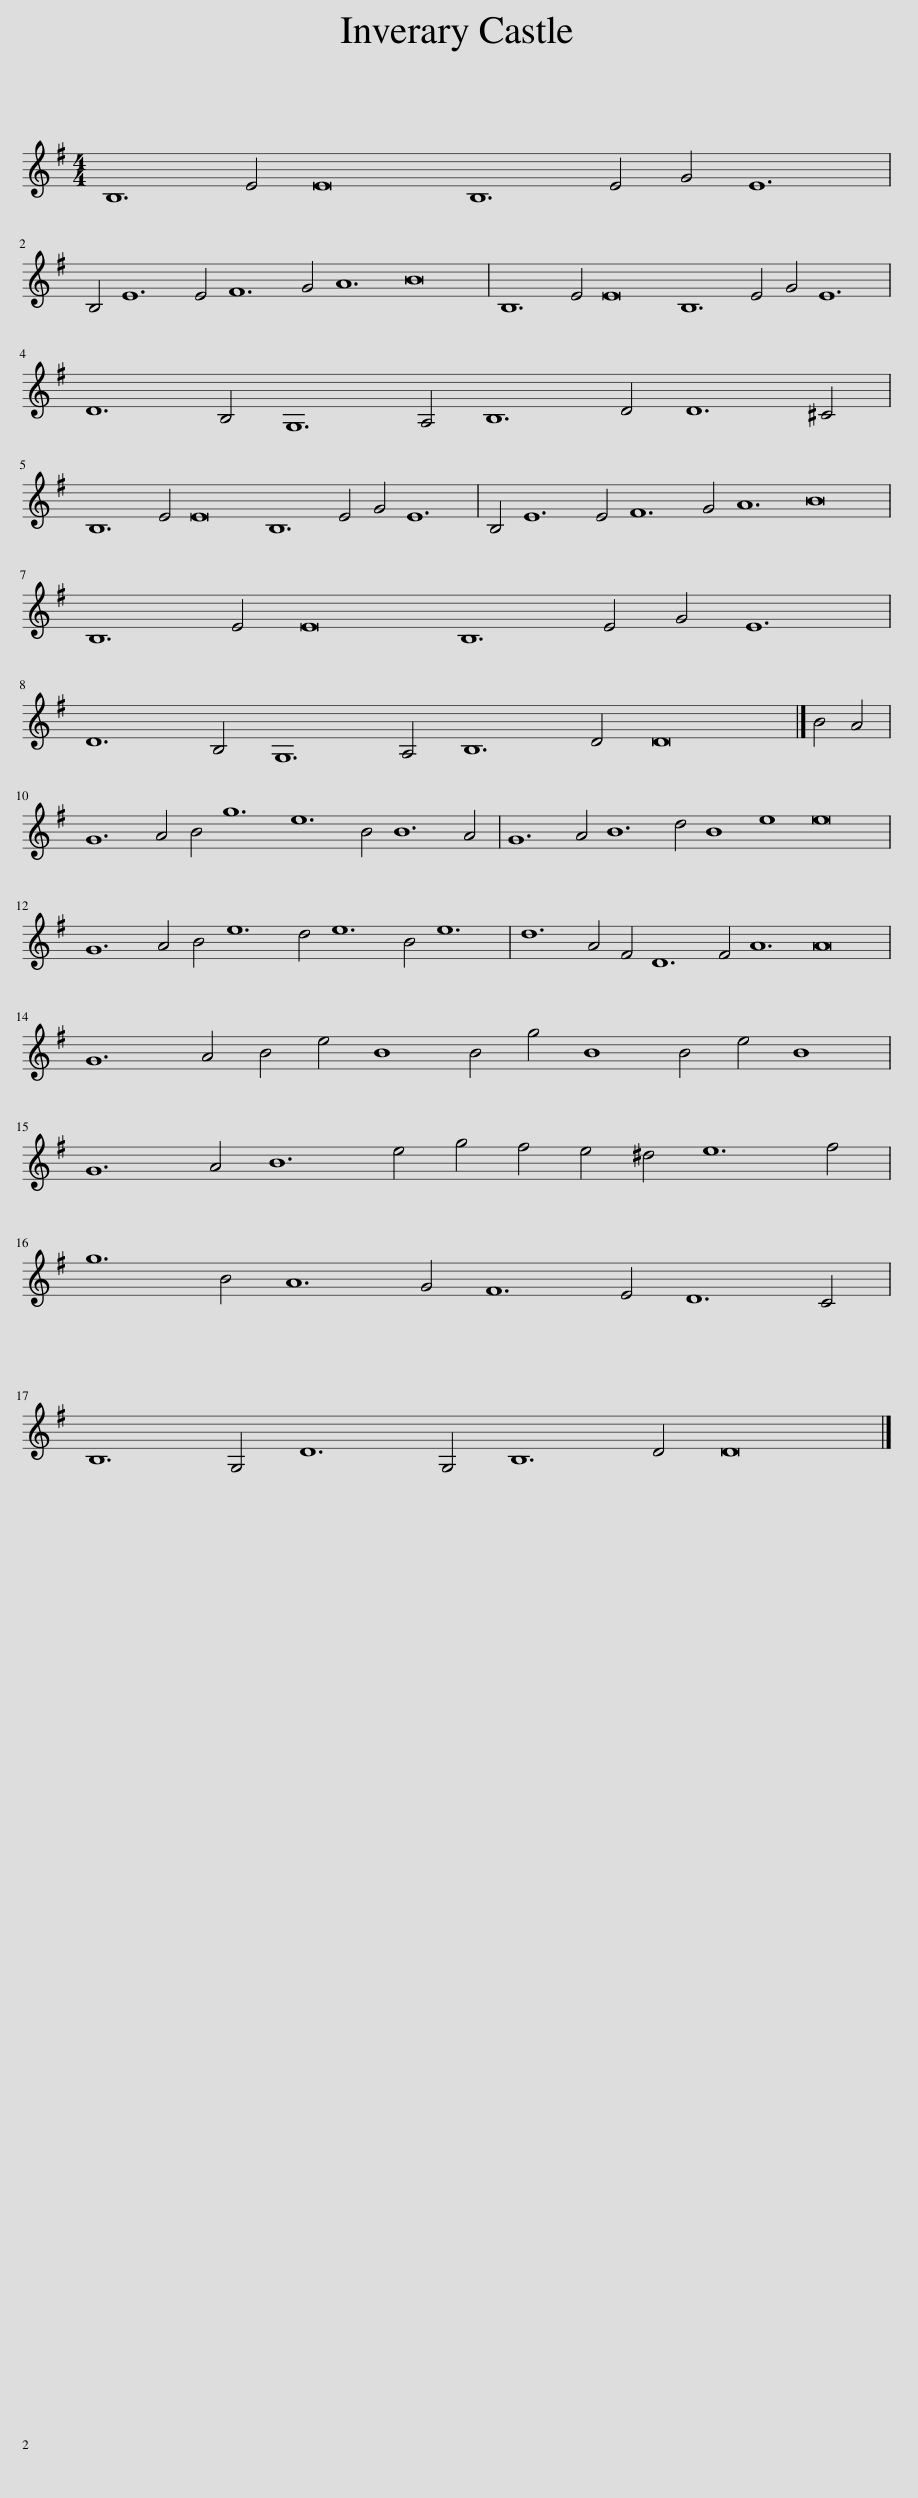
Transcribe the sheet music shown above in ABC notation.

X:1
L:1/8
M:4/4
I:linebreak $
K:Emin
V:1 treble
V:1
 B,12 E4 E16 B,12 E4 G4 E12 |$ B,4 E12 E4 F12 G4 A12 B16 | B,12 E4 E16 B,12 E4 G4 E12 |$ D12 B,4 G,12 A,4 B,12 D4 D12 ^C4 |$ B,12 E4 E16 B,12 E4 G4 E12 | %5
 B,4 E12 E4 F12 G4 A12 B16 |$ B,12 E4 E16 B,12 E4 G4 E12 |$ D12 B,4 G,12 A,4 B,12 D4 D16 |] B4 A4 |$ G12 A4 B4 g12 e12 B4 B12 A4 | %10
 G12 A4 B12 d4 B8 e8 e16 |$ G12 A4 B4 e12 d4 e12 B4 e12 | d12 A4 F4 D12 F4 A12 A16 |$ G12 A4 B4 e4 B8 B4 g4 B8 B4 e4 B8 |$ G12 A4 B12 e4 g4 f4 e4 ^d4 e12 f4 |$ %15
 g12 B4 A12 G4 F12 E4 D12 C4 |$ B,12 G,4 D12 G,4 B,12 D4 D16 |] %17
